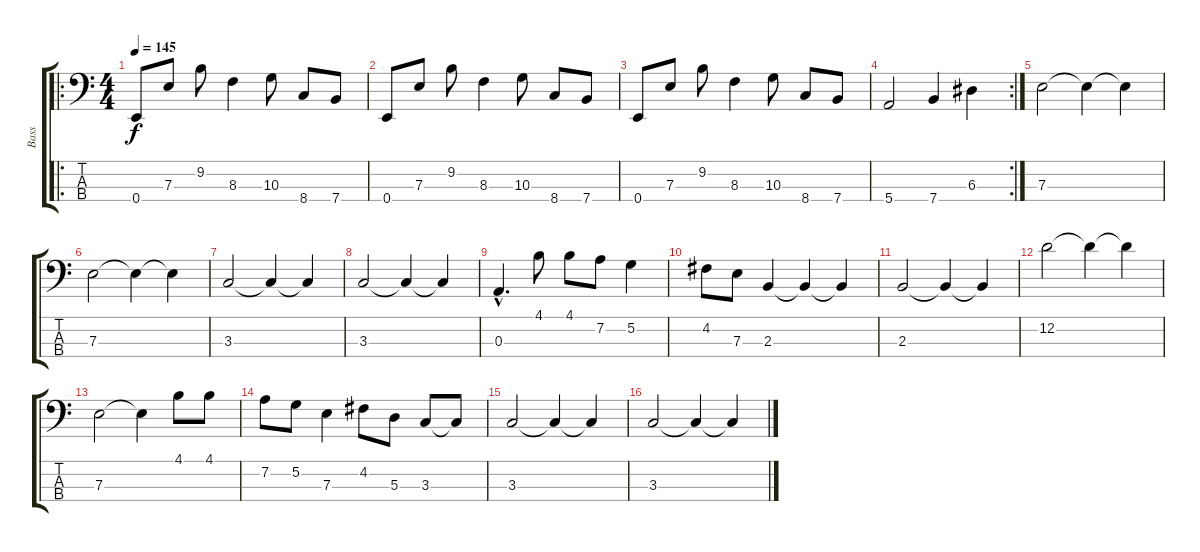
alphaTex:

\track ("Bass" "Bass") {instrument electricbasspick}
\staff {score tabs}
\tuning (G2 D2 A1 E1) {hide}
\ro
\ts (4 4)
\tempo 145
\clef f4
\ks c
0.4.8{dy f} 7.3.8 9.2.8 8.3.4 10.3.8 8.4.8 7.4.8 |
0.4.8 7.3.8 9.2.8 8.3.4 10.3.8 8.4.8 7.4.8 |
0.4.8 7.3.8 9.2.8 8.3.4 10.3.8 8.4.8 7.4.8 |
\rc 2
5.4.2 7.4.4 6.3.4 |
7.3.2 7.3{t}.4 7.3{t}.4 |
7.3.2 7.3{t}.4 7.3{t}.4 |
3.3.2 3.3{t}.4 3.3{t}.4 |
3.3.2 3.3{t}.4 3.3{t}.4 |
0.3{hac}.4{d} 4.1.8 4.1.8 7.2.8 5.2.4 |
4.2.8 7.3.8 2.3.4 2.3{t}.4 2.3{t}.4 |
2.3.2 2.3{t}.4 2.3{t}.4 |
12.2.2 12.2{t}.4 12.2{t}.4 |
7.3.2 7.3{t}.4 4.1.8 4.1.8 |
7.2.8 5.2.8 7.3.4 4.2.8 5.3.8 3.3.8 3.3{t}.8 |
3.3.2 3.3{t}.4 3.3{t}.4 |
3.3.2 3.3{t}.4 3.3{t}.4
